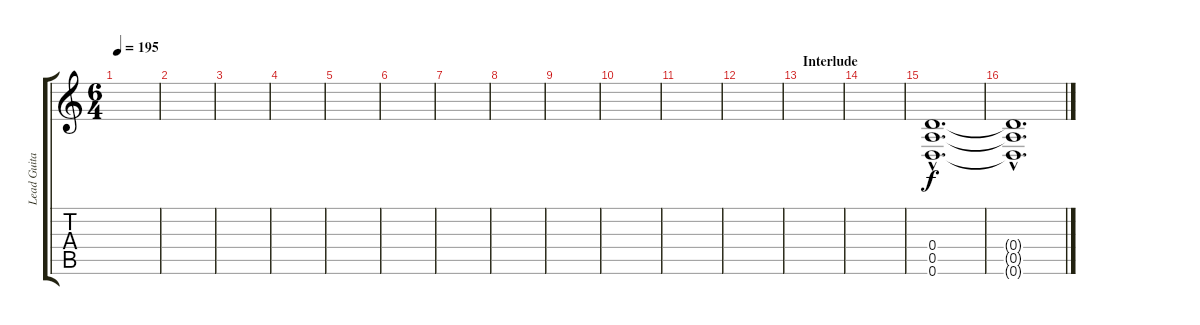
\track ("Lead Guitar" "Lead Guita") {instrument distortionguitar}
\staff {score tabs}
\tuning (E4 B3 G3 D3 A2 D2) {hide}
\ts (6 4)
\tempo 195
\clef g2
\ks c
|
|
|
|
|
|
|
|
|
|
|
|
\section ("" "Interlude")
|
|
(0.4{hac} 0.5{hac} 0.6{hac}).1{d} |
(0.4{hac t} 0.5{hac t} 0.6{hac t}).1{d}
